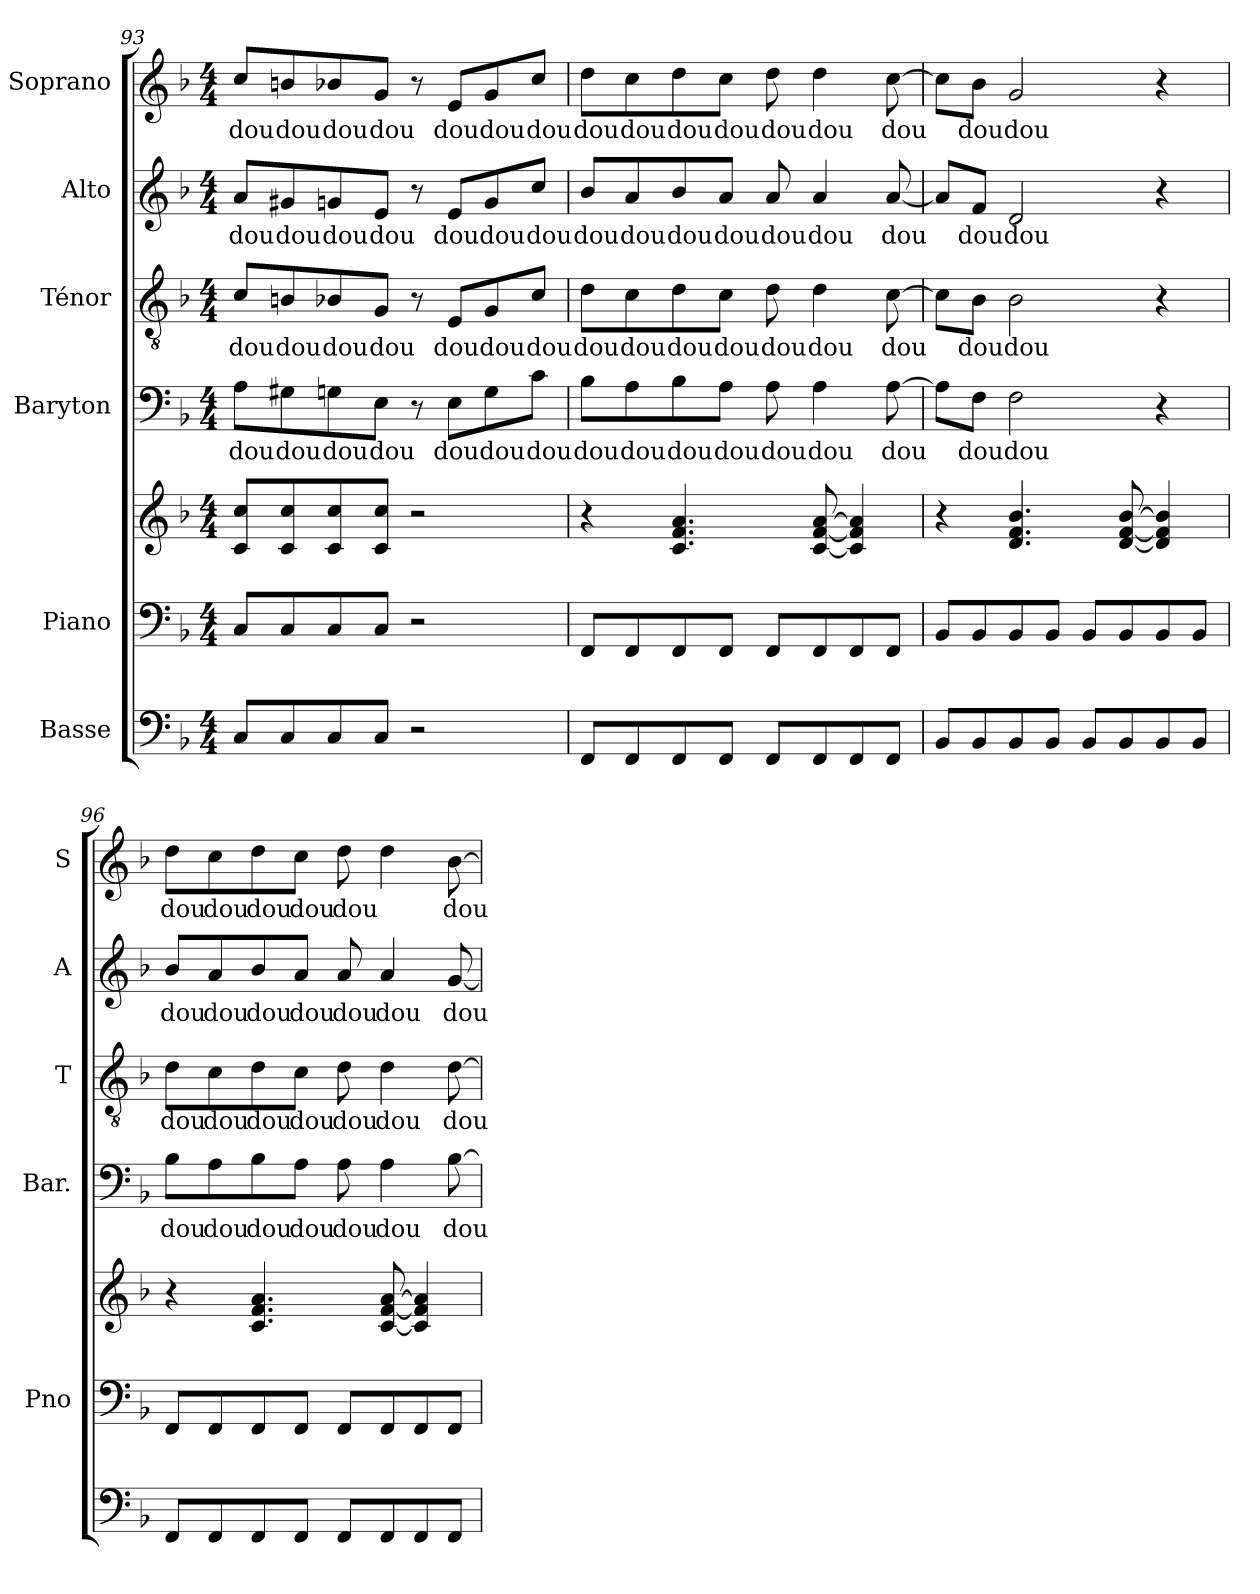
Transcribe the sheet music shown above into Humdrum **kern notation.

**kern	**kern	**kern	**kern	**text	**kern	**text	**kern	**text	**kern	**text
*part6	*part5	*part5	*part4	*part4	*part3	*part3	*part2	*part2	*part1	*part1
*staff7	*staff6	*staff5	*staff4	*staff4	*staff3	*staff3	*staff2	*staff2	*staff1	*staff1
*I"Basse	*I"Piano	*	*I"Baryton	*	*I"Ténor	*	*I"Alto	*	*I"Soprano	*
*	*I'Pno	*	*I'Bar.	*	*I'T	*	*I'A	*	*I'S	*
!!LO:LB:g=z
*clefF4	*clefF4	*clefG2	*clefF4	*	*clefGv2	*	*clefG2	*	*clefG2	*
*ITrd7c12	*	*	*	*	*	*	*	*	*	*
*k[b-]	*k[b-]	*k[b-]	*k[b-]	*	*k[b-]	*	*k[b-]	*	*k[b-]	*
*F:	*F:	*F:	*F:	*	*F:	*	*F:	*	*F:	*
*M4/4	*M4/4	*M4/4	*M4/4	*	*M4/4	*	*M4/4	*	*M4/4	*
=93	=93	=93	=93	=93	=93	=93	=93	=93	=93	=93
!	!	!	!	!LO:LY:b	!	!	!	!	!	!
!	!	!	!	!	!	!LO:LY:b	!	!	!	!
!	!	!	!	!	!	!	!	!LO:LY:b	!	!
!	!	!	!	!	!	!	!	!	!	!LO:LY:b
8CC/L	8C/L	8c/ 8cc/L	8A\L	dou	8c/L	dou	8a/L	dou	8cc/L	dou
!	!	!	!	!LO:LY:b	!	!	!	!	!	!
!	!	!	!	!	!	!LO:LY:b	!	!	!	!
!	!	!	!	!	!	!	!	!LO:LY:b	!	!
!	!	!	!	!	!	!	!	!	!	!LO:LY:b
8CC/	8C/	8c/ 8cc/	8G#X\	dou	8Bn/	dou	8g#X/	dou	8bn/	dou
!	!	!	!	!LO:LY:b	!	!	!	!	!	!
!	!	!	!	!	!	!LO:LY:b	!	!	!	!
!	!	!	!	!	!	!	!	!LO:LY:b	!	!
!	!	!	!	!	!	!	!	!	!	!LO:LY:b
8CC/	8C/	8c/ 8cc/	8Gn\	dou	8B-X/	dou	8gn/	dou	8b-X/	dou
!	!	!	!	!LO:LY:b	!	!	!	!	!	!
!	!	!	!	!	!	!LO:LY:b	!	!	!	!
!	!	!	!	!	!	!	!	!LO:LY:b	!	!
!	!	!	!	!	!	!	!	!	!	!LO:LY:b
8CC/J	8C/J	8c/ 8cc/J	8E\J	dou	8G/J	dou	8e/J	dou	8g/J	dou
2r	2r	2r	8r	.	8r	.	8r	.	8r	.
!	!	!	!	!LO:LY:b	!	!	!	!	!	!
!	!	!	!	!	!	!LO:LY:b	!	!	!	!
!	!	!	!	!	!	!	!	!LO:LY:b	!	!
!	!	!	!	!	!	!	!	!	!	!LO:LY:b
.	.	.	8E\L	dou	8E/L	dou	8e/L	dou	8e/L	dou
!	!	!	!	!LO:LY:b	!	!	!	!	!	!
!	!	!	!	!	!	!LO:LY:b	!	!	!	!
!	!	!	!	!	!	!	!	!LO:LY:b	!	!
!	!	!	!	!	!	!	!	!	!	!LO:LY:b
.	.	.	8G\	dou	8G/	dou	8g/	dou	8g/	dou
!	!	!	!	!LO:LY:b	!	!	!	!	!	!
!	!	!	!	!	!	!LO:LY:b	!	!	!	!
!	!	!	!	!	!	!	!	!LO:LY:b	!	!
!	!	!	!	!	!	!	!	!	!	!LO:LY:b
.	.	.	8c\J	dou	8c/J	dou	8cc/J	dou	8cc/J	dou
=94	=94	=94	=94	=94	=94	=94	=94	=94	=94	=94
!	!	!	!	!LO:LY:b	!	!	!	!	!	!
!	!	!	!	!	!	!LO:LY:b	!	!	!	!
!	!	!	!	!	!	!	!	!LO:LY:b	!	!
!	!	!	!	!	!	!	!	!	!	!LO:LY:b
8FFF/L	8FF/L	4r	8B-\L	dou	8d\L	dou	8b-/L	dou	8dd\L	dou
!	!	!	!	!LO:LY:b	!	!	!	!	!	!
!	!	!	!	!	!	!LO:LY:b	!	!	!	!
!	!	!	!	!	!	!	!	!LO:LY:b	!	!
!	!	!	!	!	!	!	!	!	!	!LO:LY:b
8FFF/	8FF/	.	8A\	dou	8c\	dou	8a/	dou	8cc\	dou
!	!	!	!	!LO:LY:b	!	!	!	!	!	!
!	!	!	!	!	!	!LO:LY:b	!	!	!	!
!	!	!	!	!	!	!	!	!LO:LY:b	!	!
!	!	!	!	!	!	!	!	!	!	!LO:LY:b
8FFF/	8FF/	4.c/ 4.f/ 4.a/	8B-\	dou	8d\	dou	8b-/	dou	8dd\	dou
!	!	!	!	!LO:LY:b	!	!	!	!	!	!
!	!	!	!	!	!	!LO:LY:b	!	!	!	!
!	!	!	!	!	!	!	!	!LO:LY:b	!	!
!	!	!	!	!	!	!	!	!	!	!LO:LY:b
8FFF/J	8FF/J	.	8A\J	dou	8c\J	dou	8a/J	dou	8cc\J	dou
!	!	!	!	!LO:LY:b	!	!	!	!	!	!
!	!	!	!	!	!	!LO:LY:b	!	!	!	!
!	!	!	!	!	!	!	!	!LO:LY:b	!	!
!	!	!	!	!	!	!	!	!	!	!LO:LY:b
8FFF/L	8FF/L	.	8A\	dou	8d\	dou	8a/	dou	8dd\	dou
!	!	!	!	!LO:LY:b	!	!	!	!	!	!
!	!	!	!	!	!	!LO:LY:b	!	!	!	!
!	!	!	!	!	!	!	!	!LO:LY:b	!	!
!	!	!	!	!	!	!	!	!	!	!LO:LY:b
8FFF/	8FF/	[8c/ [8f/ [8a/	4A\	dou	4d\	dou	4a/	dou	4dd\	dou
8FFF/	8FF/	4c/] 4f/] 4a/]	.	.	.	.	.	.	.	.
!	!	!	!	!LO:LY:b	!	!	!	!	!	!
!	!	!	!	!	!	!LO:LY:b	!	!	!	!
!	!	!	!	!	!	!	!	!LO:LY:b	!	!
!	!	!	!	!	!	!	!	!	!	!LO:LY:b
8FFF/J	8FF/J	.	[8A\	dou	[8c\	dou	[8a/	dou	[8cc\	dou
=95	=95	=95	=95	=95	=95	=95	=95	=95	=95	=95
8BBB-/L	8BB-/L	4r	8A\L]	.	8c\L]	.	8a/L]	.	8cc\L]	.
!	!	!	!	!LO:LY:b	!	!	!	!	!	!
!	!	!	!	!	!	!LO:LY:b	!	!	!	!
!	!	!	!	!	!	!	!	!LO:LY:b	!	!
!	!	!	!	!	!	!	!	!	!	!LO:LY:b
8BBB-/	8BB-/	.	8F\J	dou	8B-\J	dou	8f/J	dou	8b-\J	dou
!	!	!	!	!LO:LY:b	!	!	!	!	!	!
!	!	!	!	!	!	!LO:LY:b	!	!	!	!
!	!	!	!	!	!	!	!	!LO:LY:b	!	!
!	!	!	!	!	!	!	!	!	!	!LO:LY:b
8BBB-/	8BB-/	4.d/ 4.f/ 4.b-/	2F\	dou	2B-\	dou	2d/	dou	2g/	dou
8BBB-/J	8BB-/J	.	.	.	.	.	.	.	.	.
8BBB-/L	8BB-/L	.	.	.	.	.	.	.	.	.
8BBB-/	8BB-/	[8d/ [8f/ [8b-/	.	.	.	.	.	.	.	.
8BBB-/	8BB-/	4d/] 4f/] 4b-/]	4r	.	4r	.	4r	.	4r	.
8BBB-/J	8BB-/J	.	.	.	.	.	.	.	.	.
=96	=96	=96	=96	=96	=96	=96	=96	=96	=96	=96
!	!	!	!	!LO:LY:b	!	!	!	!	!	!
!	!	!	!	!	!	!LO:LY:b	!	!	!	!
!	!	!	!	!	!	!	!	!LO:LY:b	!	!
!	!	!	!	!	!	!	!	!	!	!LO:LY:b
8FFF/L	8FF/L	4r	8B-\L	dou	8d\L	dou	8b-/L	dou	8dd\L	dou
!	!	!	!	!LO:LY:b	!	!	!	!	!	!
!	!	!	!	!	!	!LO:LY:b	!	!	!	!
!	!	!	!	!	!	!	!	!LO:LY:b	!	!
!	!	!	!	!	!	!	!	!	!	!LO:LY:b
8FFF/	8FF/	.	8A\	dou	8c\	dou	8a/	dou	8cc\	dou
!	!	!	!	!LO:LY:b	!	!	!	!	!	!
!	!	!	!	!	!	!LO:LY:b	!	!	!	!
!	!	!	!	!	!	!	!	!LO:LY:b	!	!
!	!	!	!	!	!	!	!	!	!	!LO:LY:b
8FFF/	8FF/	4.c/ 4.f/ 4.a/	8B-\	dou	8d\	dou	8b-/	dou	8dd\	dou
!	!	!	!	!LO:LY:b	!	!	!	!	!	!
!	!	!	!	!	!	!LO:LY:b	!	!	!	!
!	!	!	!	!	!	!	!	!LO:LY:b	!	!
!	!	!	!	!	!	!	!	!	!	!LO:LY:b
8FFF/J	8FF/J	.	8A\J	dou	8c\J	dou	8a/J	dou	8cc\J	dou
!	!	!	!	!LO:LY:b	!	!	!	!	!	!
!	!	!	!	!	!	!LO:LY:b	!	!	!	!
!	!	!	!	!	!	!	!	!LO:LY:b	!	!
!	!	!	!	!	!	!	!	!	!	!LO:LY:b
8FFF/L	8FF/L	.	8A\	dou	8d\	dou	8a/	dou	8dd\	dou
!	!	!	!	!LO:LY:b	!	!	!	!	!	!
!	!	!	!	!	!	!LO:LY:b	!	!	!	!
!	!	!	!	!	!	!	!	!LO:LY:b	!	!
8FFF/	8FF/	[8c/ [8f/ [8a/	4A\	dou	4d\	dou	4a/	dou	4dd\	.
8FFF/	8FF/	4c/] 4f/] 4a/]	.	.	.	.	.	.	.	.
!	!	!	!	!LO:LY:b	!	!	!	!	!	!
!	!	!	!	!	!	!LO:LY:b	!	!	!	!
!	!	!	!	!	!	!	!	!LO:LY:b	!	!
!	!	!	!	!	!	!	!	!	!	!LO:LY:b
8FFF/J	8FF/J	.	[8B-\	dou	[8d\	dou	[8g/	dou	[8b-\	dou
=	=	=	=	=	=	=	=	=	=	=
*-	*-	*-	*-	*-	*-	*-	*-	*-	*-	*-
